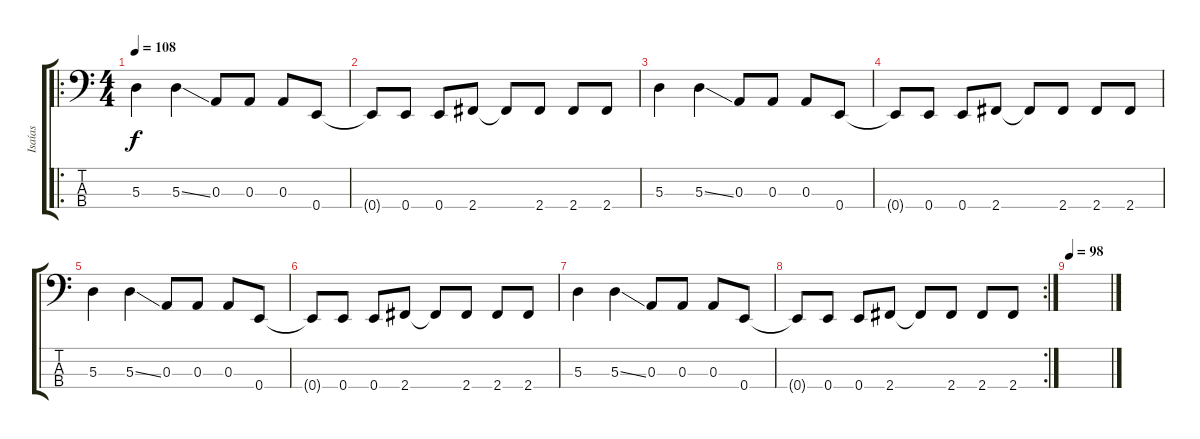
\track ("Isaías" "Isaías") {instrument electricbasspick}
\staff {score tabs}
\tuning (G2 D2 A1 E1) {hide}
\ro
\ts (4 4)
\tempo 108
\clef f4
\ks c
5.3.4{dy f} 5.3{ss}.4 0.3.8 0.3.8 0.3.8 0.4.8 |
0.4{t}.8 0.4.8 0.4.8 2.4.8 2.4{t}.8 2.4.8 2.4.8 2.4.8 |
5.3.4 5.3{ss}.4 0.3.8 0.3.8 0.3.8 0.4.8 |
0.4{t}.8 0.4.8 0.4.8 2.4.8 2.4{t}.8 2.4.8 2.4.8 2.4.8 |
5.3.4 5.3{ss}.4 0.3.8 0.3.8 0.3.8 0.4.8 |
0.4{t}.8 0.4.8 0.4.8 2.4.8 2.4{t}.8 2.4.8 2.4.8 2.4.8 |
5.3.4 5.3{ss}.4 0.3.8 0.3.8 0.3.8 0.4.8 |
\rc 2
0.4{t}.8 0.4.8 0.4.8 2.4.8 2.4{t}.8 2.4.8 2.4.8 2.4.8 |
\tempo 98
